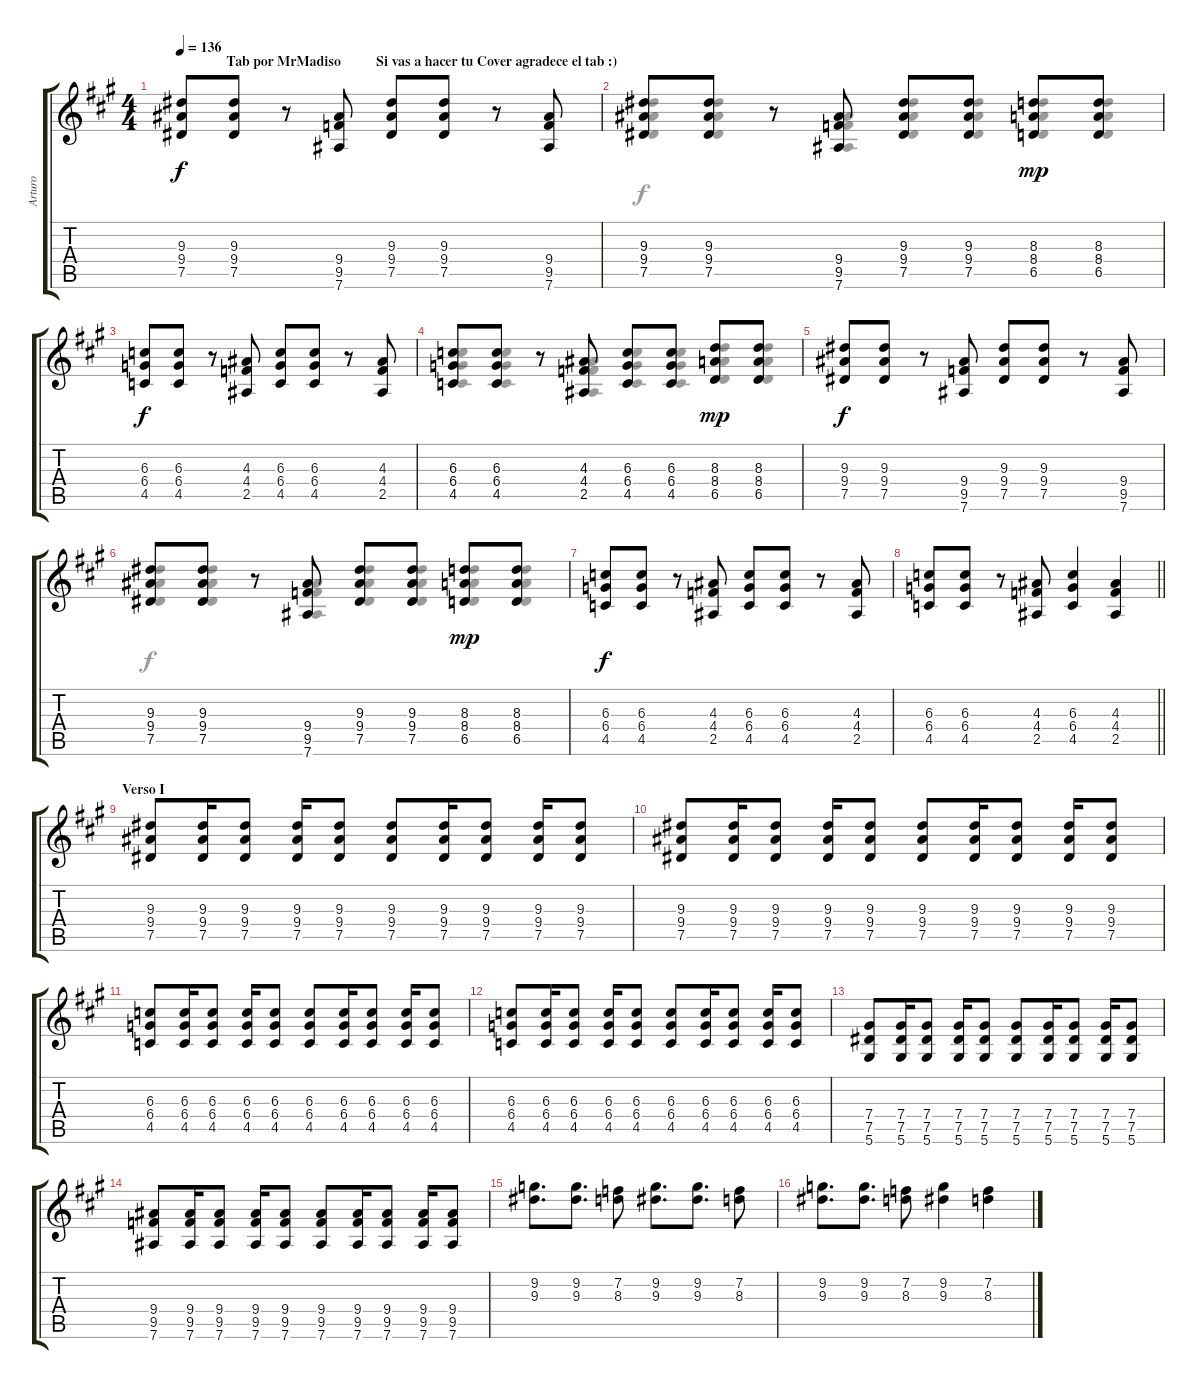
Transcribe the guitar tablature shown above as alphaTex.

\track ("Arturo" "Arturo") {instrument distortionguitar}
\staff {score tabs}
\tuning (Eb4 Bb3 Gb3 Db3 Ab2 Eb2) {hide}
\voice
\ts (4 4)
\section ("" "                     Tab por MrMadiso          Si vas a hacer tu Cover agradece el tab :)")
\tempo 136
\clef g2
\ks a
(9.3 9.4 7.5).8{dy f instrument distortionguitar} (9.3 9.4 7.5).8 r.8 (9.4 9.5 7.6).8 (9.3 9.4 7.5).8 (9.3 9.4 7.5).8 r.8 (9.4 9.5 7.6).8 |
(9.3 9.4 7.5).8 (9.3 9.4 7.5).8 r.8 (9.4 9.5 7.6).8 (9.3 9.4 7.5).8 (9.3 9.4 7.5).8 (8.3 8.4 6.5).8{dy mp} (8.3 8.4 6.5).8 |
(6.3 6.4 4.5).8{dy f} (6.3 6.4 4.5).8 r.8 (4.3 4.4 2.5).8 (6.3 6.4 4.5).8 (6.3 6.4 4.5).8 r.8 (4.3 4.4 2.5).8 |
(6.3 6.4 4.5).8 (6.3 6.4 4.5).8 r.8 (4.3 4.4 2.5).8 (6.3 6.4 4.5).8 (6.3 6.4 4.5).8 (8.3 8.4 6.5).8{dy mp} (8.3 8.4 6.5).8 |
(9.3 9.4 7.5).8{dy f} (9.3 9.4 7.5).8 r.8 (9.4 9.5 7.6).8 (9.3 9.4 7.5).8 (9.3 9.4 7.5).8 r.8 (9.4 9.5 7.6).8 |
(9.3 9.4 7.5).8 (9.3 9.4 7.5).8 r.8 (9.4 9.5 7.6).8 (9.3 9.4 7.5).8 (9.3 9.4 7.5).8 (8.3 8.4 6.5).8{dy mp} (8.3 8.4 6.5).8 |
(6.3 6.4 4.5).8{dy f} (6.3 6.4 4.5).8 r.8 (4.3 4.4 2.5).8 (6.3 6.4 4.5).8 (6.3 6.4 4.5).8 r.8 (4.3 4.4 2.5).8 |
\barLineRight lightlight
(6.3 6.4 4.5).8 (6.3 6.4 4.5).8 r.8 (4.3 4.4 2.5).8 (6.3 6.4 4.5).4 (4.3 4.4 2.5).4 |
\section ("" "Verso I")
(9.3 9.4 7.5).8 (9.3 9.4 7.5).16 (9.3 9.4 7.5).8 (9.3 9.4 7.5).16 (9.3 9.4 7.5).8 (9.3 9.4 7.5).8 (9.3 9.4 7.5).16 (9.3 9.4 7.5).8 (9.3 9.4 7.5).16 (9.3 9.4 7.5).8 |
(9.3 9.4 7.5).8 (9.3 9.4 7.5).16 (9.3 9.4 7.5).8 (9.3 9.4 7.5).16 (9.3 9.4 7.5).8 (9.3 9.4 7.5).8 (9.3 9.4 7.5).16 (9.3 9.4 7.5).8 (9.3 9.4 7.5).16 (9.3 9.4 7.5).8 |
(6.3 6.4 4.5).8 (6.3 6.4 4.5).16 (6.3 6.4 4.5).8 (6.3 6.4 4.5).16 (6.3 6.4 4.5).8 (6.3 6.4 4.5).8 (6.3 6.4 4.5).16 (6.3 6.4 4.5).8 (6.3 6.4 4.5).16 (6.3 6.4 4.5).8 |
(6.3 6.4 4.5).8 (6.3 6.4 4.5).16 (6.3 6.4 4.5).8 (6.3 6.4 4.5).16 (6.3 6.4 4.5).8 (6.3 6.4 4.5).8 (6.3 6.4 4.5).16 (6.3 6.4 4.5).8 (6.3 6.4 4.5).16 (6.3 6.4 4.5).8 |
(7.4 7.5 5.6).8 (7.4 7.5 5.6).16 (7.4 7.5 5.6).8 (7.4 7.5 5.6).16 (7.4 7.5 5.6).8 (7.4 7.5 5.6).8 (7.4 7.5 5.6).16 (7.4 7.5 5.6).8 (7.4 7.5 5.6).16 (7.4 7.5 5.6).8 |
(9.4 9.5 7.6).8 (9.4 9.5 7.6).16 (9.4 9.5 7.6).8 (9.4 9.5 7.6).16 (9.4 9.5 7.6).8 (9.4 9.5 7.6).8 (9.4 9.5 7.6).16 (9.4 9.5 7.6).8 (9.4 9.5 7.6).16 (9.4 9.5 7.6).8 |
(9.2 9.3).8{d} (9.2 9.3).8{d} (7.2 8.3).8 (9.2 9.3).8{d} (9.2 9.3).8{d} (7.2 8.3).8 |
(9.2 9.3).8{d} (9.2 9.3).8{d} (7.2 8.3).8 (9.2 9.3).4 (7.2 8.3).4
\voice
\clef g2
\ottava regular
\simile none
\ks a
|
(9.3 9.4 7.5).8{beam Up} (9.3 9.4 7.5).8{beam Up} r.8 (9.4 9.5 7.6).8{beam Up} (9.3 9.4 7.5).8{beam Up} (9.3 9.4 7.5).8{beam Up} (8.3 9.4 6.5).8{beam Up} (8.3 9.4 6.5).8{beam Up} |
|
(6.3 6.4 4.5).8{beam Up} (6.3 6.4 4.5).8{beam Up} r.8 (4.3 4.4 2.5).8{beam Up} (6.3 6.4 4.5).8{beam Up} (6.3 6.4 4.5).8{beam Up} (8.3 9.4 6.5).8{dy mp beam Up} (8.3 9.4 6.5).8{beam Up} |
|
(9.3 9.4 7.5).8{dy f beam Up} (9.3 9.4 7.5).8{beam Up} r.8 (9.4 9.5 7.6).8{beam Up} (9.3 9.4 7.5).8{beam Up} (9.3 9.4 7.5).8{beam Up} (8.3 9.4 6.5).8{beam Up} (8.3 9.4 6.5).8{beam Up} |
|
\barLineRight lightlight
|
|
|
|
|
|
|
|
